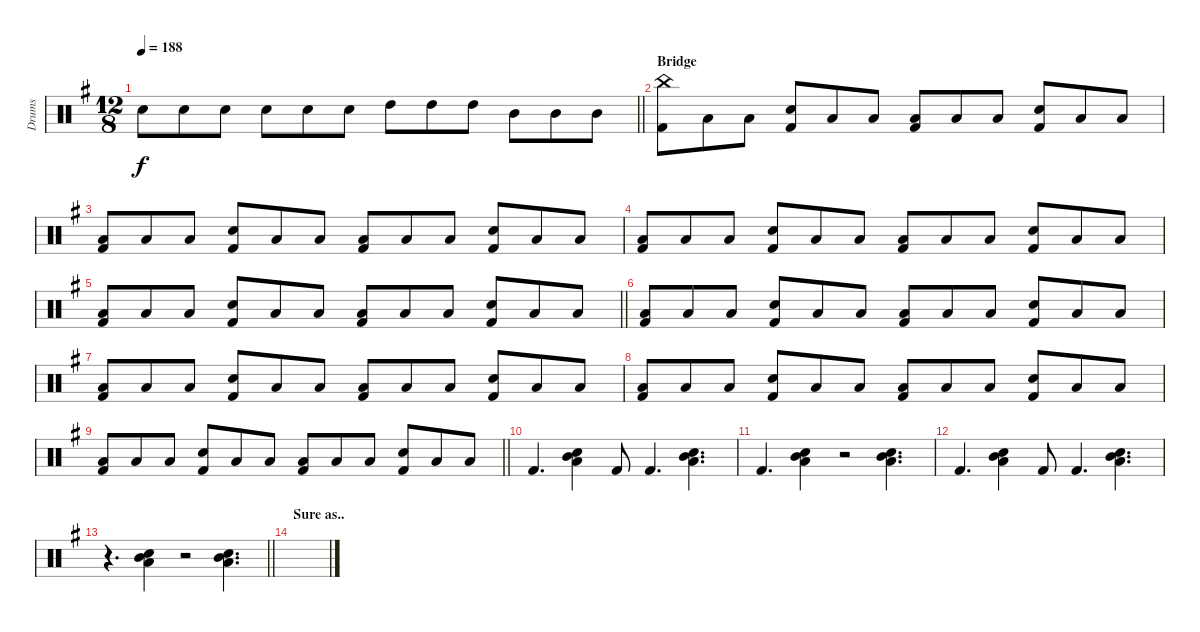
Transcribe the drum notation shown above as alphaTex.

\track ("Drums" "Drums") {instrument percussion}
\staff {score}
\articulation defaults
\ts (12 8)
\tempo 188
\clef neutral
\barLineRight lightlight
\ks g "Snare (hit) 2".8{dy f} "Snare (hit) 2".8 "Snare (hit) 2".8 "Snare (hit) 2".8 "Snare (hit) 2".8 "Snare (hit) 2".8 "High Tom (hit)".8 "High Tom (hit)".8 "High Tom (hit)".8 "Mid Tom (hit)".8 "Mid Tom (hit)".8 "Mid Tom (hit)".8
|
\section ("" "Bridge")
("China (hit)" "Kick (hit) 2").8 "Low Tom (hit)".8 "Low Tom (hit)".8 ("Snare (hit) 2" "Kick (hit) 2").8 "Low Tom (hit)".8 "Low Tom (hit)".8 ("Low Tom (hit)" "Kick (hit) 2").8 "Low Tom (hit)".8 "Low Tom (hit)".8 ("Snare (hit) 2" "Kick (hit) 2").8 "Low Tom (hit)".8 "Low Tom (hit)".8 |
("Low Tom (hit)" "Kick (hit) 2").8 "Low Tom (hit)".8 "Low Tom (hit)".8 ("Snare (hit) 2" "Kick (hit) 2").8 "Low Tom (hit)".8 "Low Tom (hit)".8 ("Low Tom (hit)" "Kick (hit) 2").8 "Low Tom (hit)".8 "Low Tom (hit)".8 ("Snare (hit) 2" "Kick (hit) 2").8 "Low Tom (hit)".8 "Low Tom (hit)".8 |
("Low Tom (hit)" "Kick (hit) 2").8 "Low Tom (hit)".8 "Low Tom (hit)".8 ("Snare (hit) 2" "Kick (hit) 2").8 "Low Tom (hit)".8 "Low Tom (hit)".8 ("Low Tom (hit)" "Kick (hit) 2").8 "Low Tom (hit)".8 "Low Tom (hit)".8 ("Snare (hit) 2" "Kick (hit) 2").8 "Low Tom (hit)".8 "Low Tom (hit)".8 |
\barLineRight lightlight
("Low Tom (hit)" "Kick (hit) 2").8 "Low Tom (hit)".8 "Low Tom (hit)".8 ("Snare (hit) 2" "Kick (hit) 2").8 "Low Tom (hit)".8 "Low Tom (hit)".8 ("Low Tom (hit)" "Kick (hit) 2").8 "Low Tom (hit)".8 "Low Tom (hit)".8 ("Snare (hit) 2" "Kick (hit) 2").8 "Low Tom (hit)".8 "Low Tom (hit)".8 |
("Low Tom (hit)" "Kick (hit) 2").8 "Low Tom (hit)".8 "Low Tom (hit)".8 ("Snare (hit) 2" "Kick (hit) 2").8 "Low Tom (hit)".8 "Low Tom (hit)".8 ("Low Tom (hit)" "Kick (hit) 2").8 "Low Tom (hit)".8 "Low Tom (hit)".8 ("Snare (hit) 2" "Kick (hit) 2").8 "Low Tom (hit)".8 "Low Tom (hit)".8 |
("Low Tom (hit)" "Kick (hit) 2").8 "Low Tom (hit)".8 "Low Tom (hit)".8 ("Snare (hit) 2" "Kick (hit) 2").8 "Low Tom (hit)".8 "Low Tom (hit)".8 ("Low Tom (hit)" "Kick (hit) 2").8 "Low Tom (hit)".8 "Low Tom (hit)".8 ("Snare (hit) 2" "Kick (hit) 2").8 "Low Tom (hit)".8 "Low Tom (hit)".8 |
("Low Tom (hit)" "Kick (hit) 2").8 "Low Tom (hit)".8 "Low Tom (hit)".8 ("Snare (hit) 2" "Kick (hit) 2").8 "Low Tom (hit)".8 "Low Tom (hit)".8 ("Low Tom (hit)" "Kick (hit) 2").8 "Low Tom (hit)".8 "Low Tom (hit)".8 ("Snare (hit) 2" "Kick (hit) 2").8 "Low Tom (hit)".8 "Low Tom (hit)".8 |
\barLineRight lightlight
("Low Tom (hit)" "Kick (hit) 2").8 "Low Tom (hit)".8 "Low Tom (hit)".8 ("Snare (hit) 2" "Kick (hit) 2").8 "Low Tom (hit)".8 "Low Tom (hit)".8 ("Low Tom (hit)" "Kick (hit) 2").8 "Low Tom (hit)".8 "Low Tom (hit)".8 ("Snare (hit) 2" "Kick (hit) 2").8 "Low Tom (hit)".8 "Low Tom (hit)".8 |
"Kick (hit) 2".4{d} ("Mid Tom (hit)" "Snare (hit) 2" "Low Tom (hit)").4 "Kick (hit) 2".8 "Kick (hit) 2".4{d} ("Mid Tom (hit)" "Snare (hit) 2" "Low Tom (hit)").4{d} |
"Kick (hit) 2".4{d} ("Mid Tom (hit)" "Snare (hit) 2" "Low Tom (hit)").4 r.2 ("Mid Tom (hit)" "Snare (hit) 2" "Low Tom (hit)").4{d} |
"Kick (hit) 2".4{d} ("Mid Tom (hit)" "Snare (hit) 2" "Low Tom (hit)").4 "Kick (hit) 2".8 "Kick (hit) 2".4{d} ("Mid Tom (hit)" "Snare (hit) 2" "Low Tom (hit)").4{d} |
\barLineRight lightlight
r.4{d} ("Mid Tom (hit)" "Snare (hit) 2" "Low Tom (hit)").4 r.2 ("Mid Tom (hit)" "Snare (hit) 2" "Low Tom (hit)").4{d} |
\section ("" "Sure as..")
